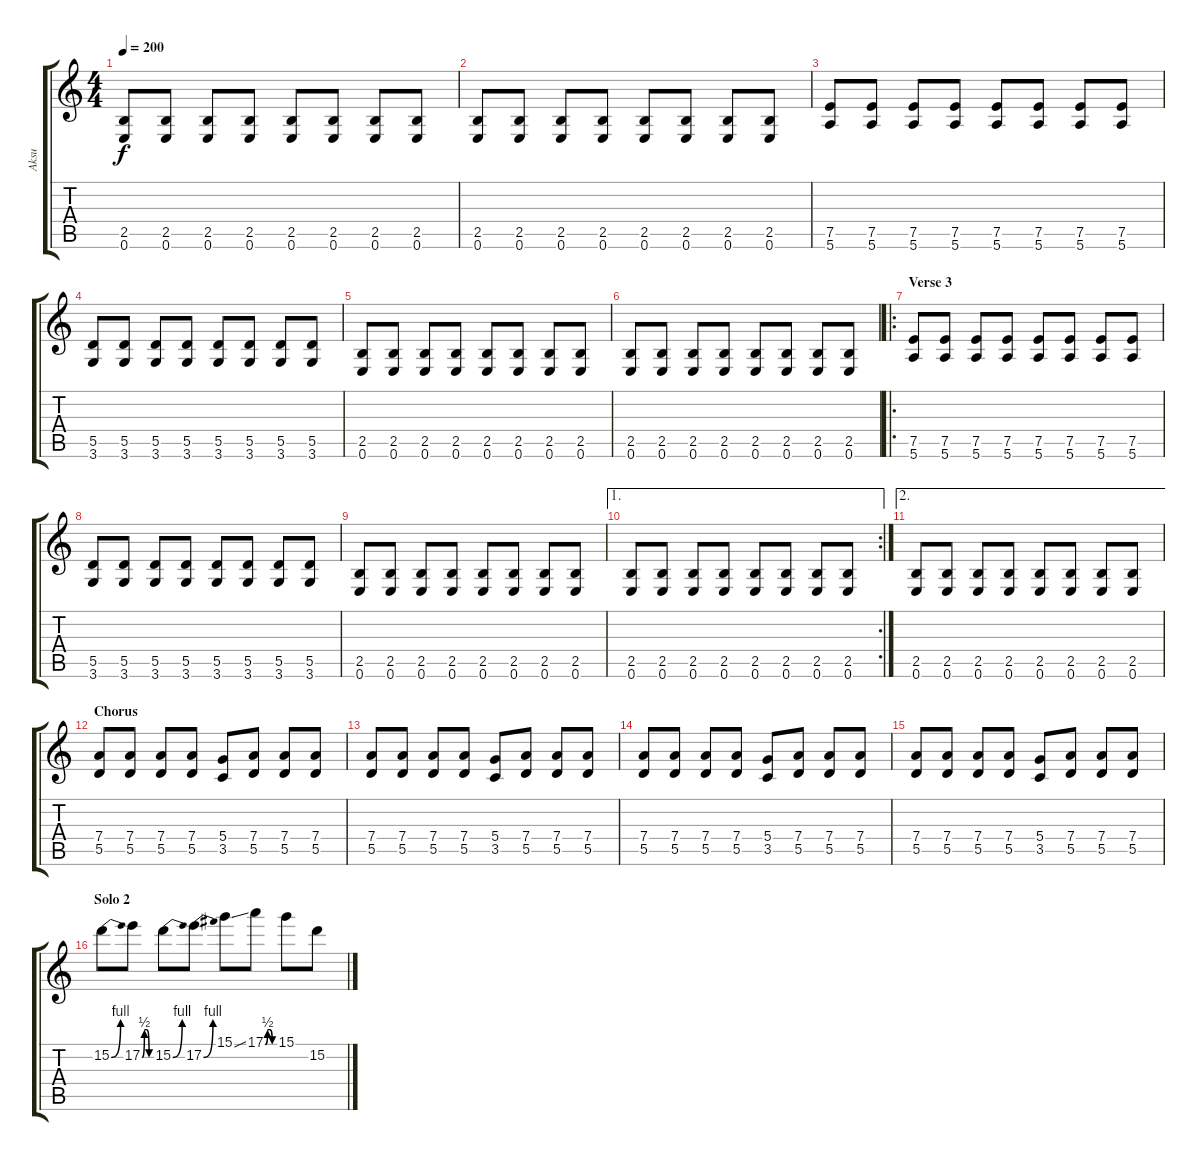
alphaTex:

\track ("Aksu" "Aksu") {instrument distortionguitar}
\staff {score tabs}
\tuning (E4 B3 G3 D3 A2 E2) {hide}
\ts (4 4)
\tempo 200
\clef g2
\ks c
(2.5 0.6).8{dy f} (2.5 0.6).8 (2.5 0.6).8 (2.5 0.6).8 (2.5 0.6).8 (2.5 0.6).8 (2.5 0.6).8 (2.5 0.6).8 |
(2.5 0.6).8 (2.5 0.6).8 (2.5 0.6).8 (2.5 0.6).8 (2.5 0.6).8 (2.5 0.6).8 (2.5 0.6).8 (2.5 0.6).8 |
(7.5 5.6).8 (7.5 5.6).8 (7.5 5.6).8 (7.5 5.6).8 (7.5 5.6).8 (7.5 5.6).8 (7.5 5.6).8 (7.5 5.6).8 |
(5.5 3.6).8 (5.5 3.6).8 (5.5 3.6).8 (5.5 3.6).8 (5.5 3.6).8 (5.5 3.6).8 (5.5 3.6).8 (5.5 3.6).8 |
(2.5 0.6).8 (2.5 0.6).8 (2.5 0.6).8 (2.5 0.6).8 (2.5 0.6).8 (2.5 0.6).8 (2.5 0.6).8 (2.5 0.6).8 |
(2.5 0.6).8 (2.5 0.6).8 (2.5 0.6).8 (2.5 0.6).8 (2.5 0.6).8 (2.5 0.6).8 (2.5 0.6).8 (2.5 0.6).8 |
\ro
\section ("" "Verse 3")
(7.5 5.6).8 (7.5 5.6).8 (7.5 5.6).8 (7.5 5.6).8 (7.5 5.6).8 (7.5 5.6).8 (7.5 5.6).8 (7.5 5.6).8 |
(5.5 3.6).8 (5.5 3.6).8 (5.5 3.6).8 (5.5 3.6).8 (5.5 3.6).8 (5.5 3.6).8 (5.5 3.6).8 (5.5 3.6).8 |
(2.5 0.6).8 (2.5 0.6).8 (2.5 0.6).8 (2.5 0.6).8 (2.5 0.6).8 (2.5 0.6).8 (2.5 0.6).8 (2.5 0.6).8 |
\ae 1
\rc 2
(2.5 0.6).8 (2.5 0.6).8 (2.5 0.6).8 (2.5 0.6).8 (2.5 0.6).8 (2.5 0.6).8 (2.5 0.6).8 (2.5 0.6).8 |
\ae 2
(2.5 0.6).8 (2.5 0.6).8 (2.5 0.6).8 (2.5 0.6).8 (2.5 0.6).8 (2.5 0.6).8 (2.5 0.6).8 (2.5 0.6).8 |
\section ("" "Chorus")
(7.4 5.5).8 (7.4 5.5).8 (7.4 5.5).8 (7.4 5.5).8 (5.4 3.5).8 (7.4 5.5).8 (7.4 5.5).8 (7.4 5.5).8 |
(7.4 5.5).8 (7.4 5.5).8 (7.4 5.5).8 (7.4 5.5).8 (5.4 3.5).8 (7.4 5.5).8 (7.4 5.5).8 (7.4 5.5).8 |
(7.4 5.5).8 (7.4 5.5).8 (7.4 5.5).8 (7.4 5.5).8 (5.4 3.5).8 (7.4 5.5).8 (7.4 5.5).8 (7.4 5.5).8 |
(7.4 5.5).8 (7.4 5.5).8 (7.4 5.5).8 (7.4 5.5).8 (5.4 3.5).8 (7.4 5.5).8 (7.4 5.5).8 (7.4 5.5).8 |
\section ("" "Solo 2")
15.2{be (bend 0 0 60 4)}.8 17.2{be (custom 0 0 15 2 30 2 45 0 60 0)}.8 15.2{be (bend 0 0 60 4)}.8 17.2{be (bend 0 0 60 4)}.8 15.1{ss}.8 17.1{be (custom 0 0 15 2 30 2 45 0 60 0)}.8 15.1.8 15.2.8
